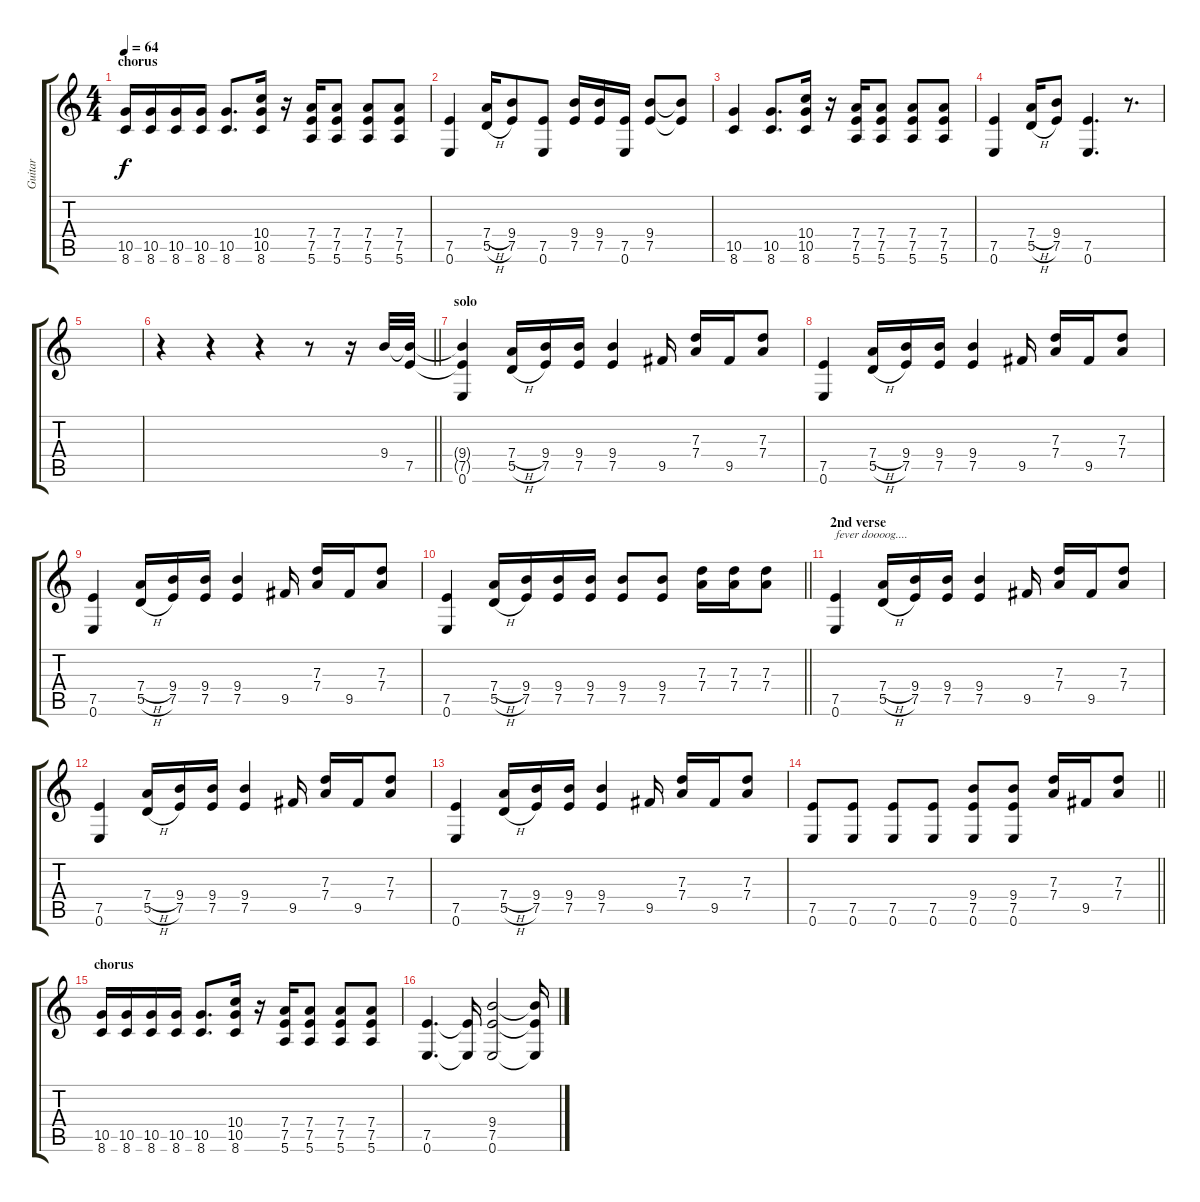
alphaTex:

\track ("Guitar" "Guitar") {instrument overdrivenguitar}
\staff {score tabs}
\tuning (E4 B3 G3 D3 A2 E2) {hide}
\ts (4 4)
\section ("" "chorus")
\tempo 64
\clef g2
\ks c
(10.5 8.6).16{dy f} (10.5 8.6).16 (10.5 8.6).16 (10.5 8.6).16 (10.5 8.6).8{d} (10.4 10.5 8.6).16 r.16 (7.4 7.5 5.6).16 (7.4 7.5 5.6).8 (7.4 7.5 5.6).8 (7.4 7.5 5.6).8 |
(7.5 0.6).4 (7.4{h} 5.5{h}).16 (9.4 7.5).8 (7.5 0.6).8 (9.4 7.5).16 (9.4 7.5).16 (7.5 0.6).16 (9.4 7.5).8 (9.4{t} 7.5{t}).8 |
(10.5 8.6).4 (10.5 8.6).8{d} (10.4 10.5 8.6).16 r.16 (7.4 7.5 5.6).16 (7.4 7.5 5.6).8 (7.4 7.5 5.6).8 (7.4 7.5 5.6).8 |
(7.5 0.6).4 (7.4{h} 5.5{h}).16 (9.4 7.5).8 (7.5 0.6).4{d} r.8{d} |
|
\barLineRight lightlight
r.4 r.4 r.4 r.8 r.16 9.4.32 (9.4{t} 7.5).32 |
\section ("" "solo")
(9.4{t} 7.5{t} 0.6).4 (7.4{h} 5.5{h}).16 (9.4 7.5).16 (9.4 7.5).16 (9.4 7.5).4 9.5.16 (7.3 7.4).16 9.5.16 (7.3 7.4).8 |
(7.5 0.6).4 (7.4{h} 5.5{h}).16 (9.4 7.5).16 (9.4 7.5).16 (9.4 7.5).4 9.5.16 (7.3 7.4).16 9.5.16 (7.3 7.4).8 |
(7.5 0.6).4 (7.4{h} 5.5{h}).16 (9.4 7.5).16 (9.4 7.5).16 (9.4 7.5).4 9.5.16 (7.3 7.4).16 9.5.16 (7.3 7.4).8 |
\barLineRight lightlight
(7.5 0.6).4 (7.4{h} 5.5{h}).16 (9.4 7.5).16 (9.4 7.5).16 (9.4 7.5).16 (9.4 7.5).8 (9.4 7.5).8 (7.3 7.4).16 (7.3 7.4).16 (7.3 7.4).8 |
\section ("" "2nd verse")
(7.5 0.6).4{txt "fever doooog...."} (7.4{h} 5.5{h}).16 (9.4 7.5).16 (9.4 7.5).16 (9.4 7.5).4 9.5.16 (7.3 7.4).16 9.5.16 (7.3 7.4).8 |
(7.5 0.6).4 (7.4{h} 5.5{h}).16 (9.4 7.5).16 (9.4 7.5).16 (9.4 7.5).4 9.5.16 (7.3 7.4).16 9.5.16 (7.3 7.4).8 |
(7.5 0.6).4 (7.4{h} 5.5{h}).16 (9.4 7.5).16 (9.4 7.5).16 (9.4 7.5).4 9.5.16 (7.3 7.4).16 9.5.16 (7.3 7.4).8 |
\barLineRight lightlight
(7.5 0.6).8 (7.5 0.6).8 (7.5 0.6).8 (7.5 0.6).8 (9.4 7.5 0.6).8 (9.4 7.5 0.6).8 (7.3 7.4).16 9.5.16 (7.3 7.4).8 |
\section ("" "chorus")
(10.5 8.6).16 (10.5 8.6).16 (10.5 8.6).16 (10.5 8.6).16 (10.5 8.6).8{d} (10.4 10.5 8.6).16 r.16 (7.4 7.5 5.6).16 (7.4 7.5 5.6).8 (7.4 7.5 5.6).8 (7.4 7.5 5.6).8 |
(7.5 0.6).4{d} (7.5{t} 0.6{t}).16 (9.4 7.5 0.6).2 (9.4{t} 7.5{t} 0.6{t}).16
